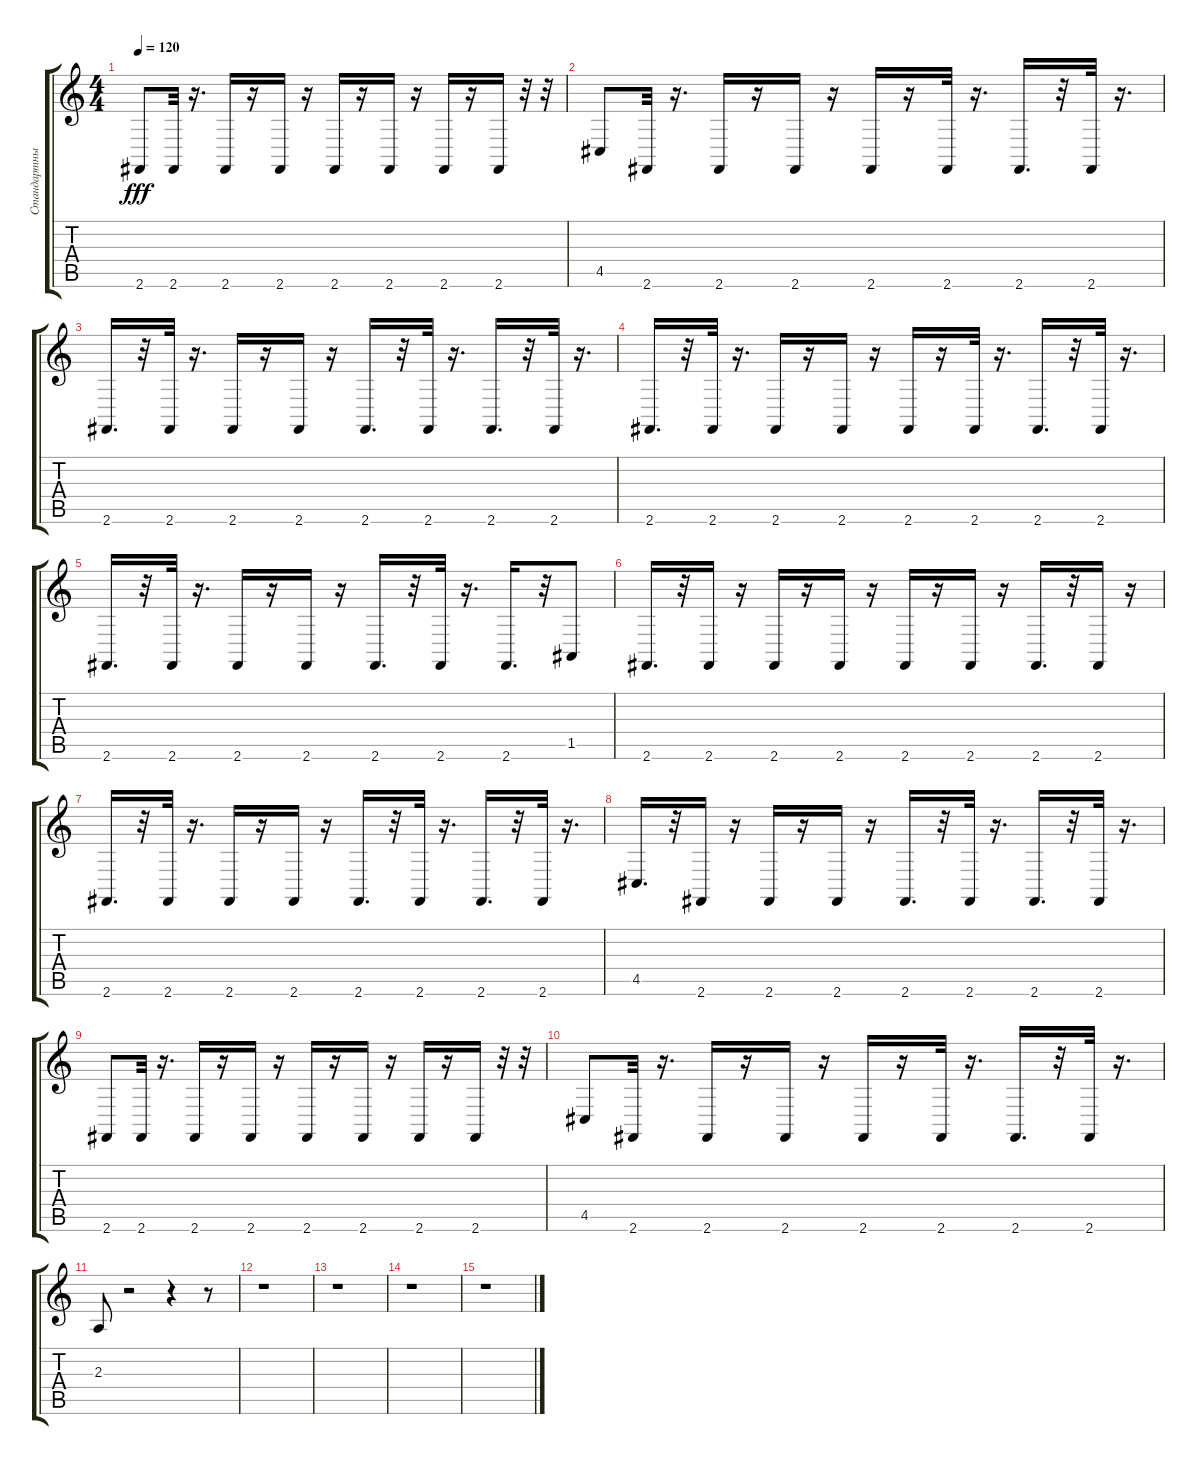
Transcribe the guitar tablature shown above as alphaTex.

\track ("Стандартный Набор" "Стандартны") {instrument synthdrum}
\staff {score tabs}
\tuning (E4 B3 G3 D3 A2 E2) {hide}
\ts (4 4)
\tempo 120
\clef g2
\ks c
2.6.8{dy fff} 2.6.32 r.16{d} 2.6.16 r.16 2.6.16 r.16 2.6.16 r.16 2.6.16 r.16 2.6.16 r.16 2.6.16 r.32 r.32 |
4.5.8 2.6.32 r.16{d} 2.6.16 r.16 2.6.16 r.16 2.6.16 r.16 2.6.32 r.16{d} 2.6.16{d} r.32 2.6.32 r.16{d} |
2.6.16{d} r.32 2.6.32 r.16{d} 2.6.16 r.16 2.6.16 r.16 2.6.16{d} r.32 2.6.32 r.16{d} 2.6.16{d} r.32 2.6.32 r.16{d} |
2.6.16{d} r.32 2.6.32 r.16{d} 2.6.16 r.16 2.6.16 r.16 2.6.16 r.16 2.6.32 r.16{d} 2.6.16{d} r.32 2.6.32 r.16{d} |
2.6.16{d} r.32 2.6.32 r.16{d} 2.6.16 r.16 2.6.16 r.16 2.6.16{d} r.32 2.6.32 r.16{d} 2.6.16{d} r.32 1.5.8 |
2.6.16{d} r.32 2.6.16 r.16 2.6.16 r.16 2.6.16 r.16 2.6.16 r.16 2.6.16 r.16 2.6.16{d} r.32 2.6.16 r.16 |
2.6.16{d} r.32 2.6.32 r.16{d} 2.6.16 r.16 2.6.16 r.16 2.6.16{d} r.32 2.6.32 r.16{d} 2.6.16{d} r.32 2.6.32 r.16{d} |
4.5.16{d} r.32 2.6.16 r.16 2.6.16 r.16 2.6.16 r.16 2.6.16{d} r.32 2.6.32 r.16{d} 2.6.16{d} r.32 2.6.32 r.16{d} |
2.6.8 2.6.32 r.16{d} 2.6.16 r.16 2.6.16 r.16 2.6.16 r.16 2.6.16 r.16 2.6.16 r.16 2.6.16 r.32 r.32 |
4.5.8 2.6.32 r.16{d} 2.6.16 r.16 2.6.16 r.16 2.6.16 r.16 2.6.32 r.16{d} 2.6.16{d} r.32 2.6.32 r.16{d} |
2.3.8 r.2 r.4 r.8 |
r.1 |
r.1 |
r.1 |
r.1
